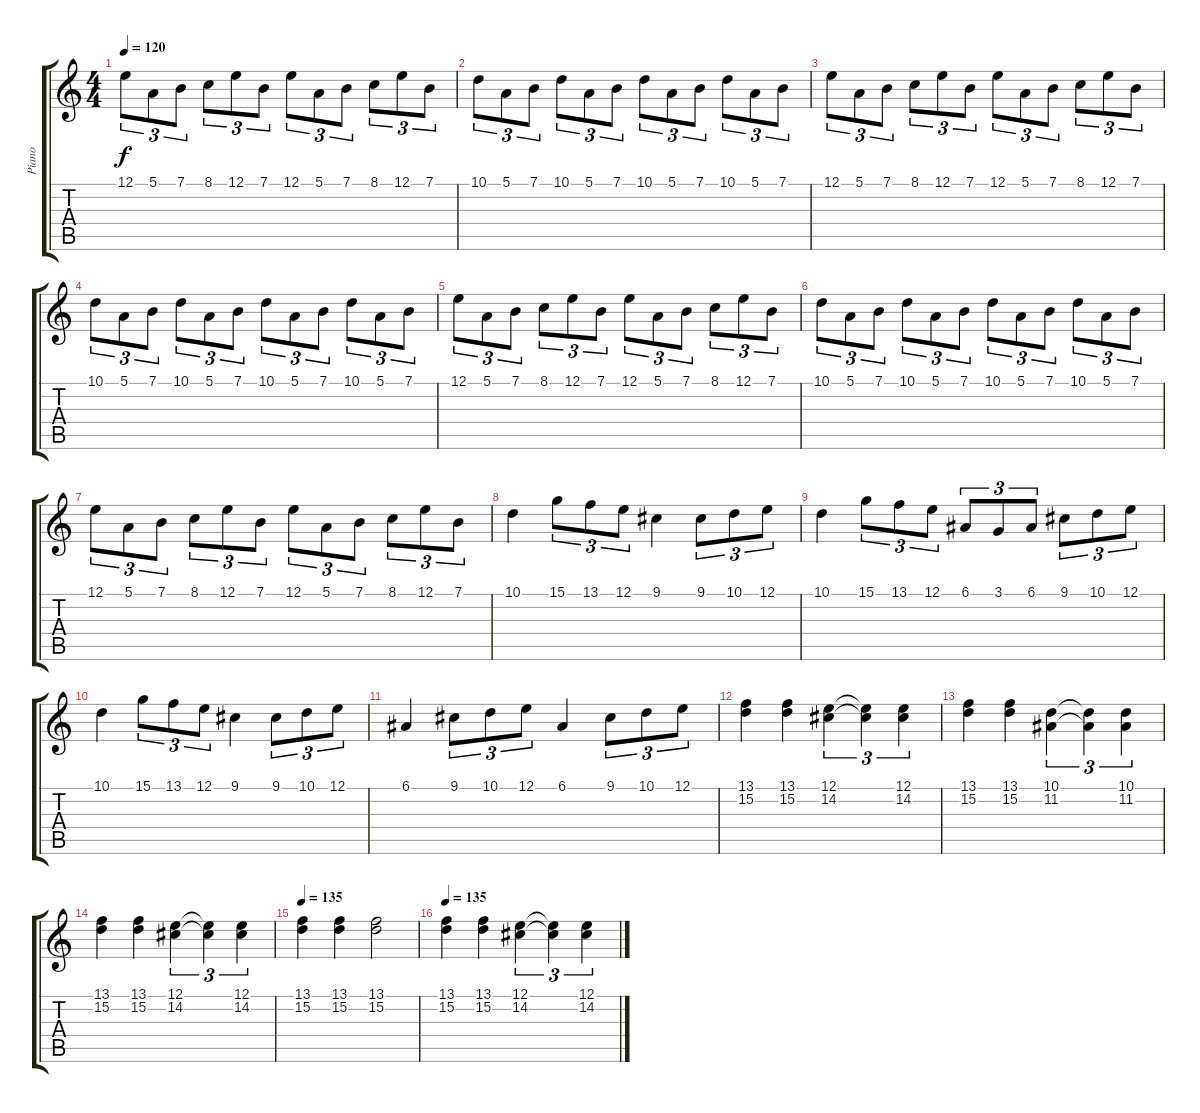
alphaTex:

\track ("Piano" "Piano") {instrument brightacousticpiano}
\staff {score tabs}
\tuning (E4 B3 G3 D3 A2 E2) {hide}
\ts (4 4)
\tempo 120
\clef g2
\ks c
12.1.8{tu (3 2) dy f} 5.1.8{tu (3 2)} 7.1.8{tu (3 2)} 8.1.8{tu (3 2)} 12.1.8{tu (3 2)} 7.1.8{tu (3 2)} 12.1.8{tu (3 2)} 5.1.8{tu (3 2)} 7.1.8{tu (3 2)} 8.1.8{tu (3 2)} 12.1.8{tu (3 2)} 7.1.8{tu (3 2)} |
10.1.8{tu (3 2)} 5.1.8{tu (3 2)} 7.1.8{tu (3 2)} 10.1.8{tu (3 2)} 5.1.8{tu (3 2)} 7.1.8{tu (3 2)} 10.1.8{tu (3 2)} 5.1.8{tu (3 2)} 7.1.8{tu (3 2)} 10.1.8{tu (3 2)} 5.1.8{tu (3 2)} 7.1.8{tu (3 2)} |
12.1.8{tu (3 2)} 5.1.8{tu (3 2)} 7.1.8{tu (3 2)} 8.1.8{tu (3 2)} 12.1.8{tu (3 2)} 7.1.8{tu (3 2)} 12.1.8{tu (3 2)} 5.1.8{tu (3 2)} 7.1.8{tu (3 2)} 8.1.8{tu (3 2)} 12.1.8{tu (3 2)} 7.1.8{tu (3 2)} |
10.1.8{tu (3 2)} 5.1.8{tu (3 2)} 7.1.8{tu (3 2)} 10.1.8{tu (3 2)} 5.1.8{tu (3 2)} 7.1.8{tu (3 2)} 10.1.8{tu (3 2)} 5.1.8{tu (3 2)} 7.1.8{tu (3 2)} 10.1.8{tu (3 2)} 5.1.8{tu (3 2)} 7.1.8{tu (3 2)} |
12.1.8{tu (3 2)} 5.1.8{tu (3 2)} 7.1.8{tu (3 2)} 8.1.8{tu (3 2)} 12.1.8{tu (3 2)} 7.1.8{tu (3 2)} 12.1.8{tu (3 2)} 5.1.8{tu (3 2)} 7.1.8{tu (3 2)} 8.1.8{tu (3 2)} 12.1.8{tu (3 2)} 7.1.8{tu (3 2)} |
10.1.8{tu (3 2)} 5.1.8{tu (3 2)} 7.1.8{tu (3 2)} 10.1.8{tu (3 2)} 5.1.8{tu (3 2)} 7.1.8{tu (3 2)} 10.1.8{tu (3 2)} 5.1.8{tu (3 2)} 7.1.8{tu (3 2)} 10.1.8{tu (3 2)} 5.1.8{tu (3 2)} 7.1.8{tu (3 2)} |
12.1.8{tu (3 2)} 5.1.8{tu (3 2)} 7.1.8{tu (3 2)} 8.1.8{tu (3 2)} 12.1.8{tu (3 2)} 7.1.8{tu (3 2)} 12.1.8{tu (3 2)} 5.1.8{tu (3 2)} 7.1.8{tu (3 2)} 8.1.8{tu (3 2)} 12.1.8{tu (3 2)} 7.1.8{tu (3 2)} |
10.1.4 15.1.8{tu (3 2)} 13.1.8{tu (3 2)} 12.1.8{tu (3 2)} 9.1.4 9.1.8{tu (3 2)} 10.1.8{tu (3 2)} 12.1.8{tu (3 2)} |
10.1.4 15.1.8{tu (3 2)} 13.1.8{tu (3 2)} 12.1.8{tu (3 2)} 6.1.8{tu (3 2)} 3.1.8{tu (3 2)} 6.1.8{tu (3 2)} 9.1.8{tu (3 2)} 10.1.8{tu (3 2)} 12.1.8{tu (3 2)} |
10.1.4 15.1.8{tu (3 2)} 13.1.8{tu (3 2)} 12.1.8{tu (3 2)} 9.1.4 9.1.8{tu (3 2)} 10.1.8{tu (3 2)} 12.1.8{tu (3 2)} |
6.1.4 9.1.8{tu (3 2)} 10.1.8{tu (3 2)} 12.1.8{tu (3 2)} 6.1.4 9.1.8{tu (3 2)} 10.1.8{tu (3 2)} 12.1.8{tu (3 2)} |
(13.1 15.2).4 (13.1 15.2).4 (12.1 14.2).4{tu (3 2)} (12.1{t} 14.2{t}).4{tu (3 2)} (12.1 14.2).4{tu (3 2)} |
(13.1 15.2).4 (13.1 15.2).4 (10.1 11.2).4{tu (3 2)} (10.1{t} 11.2{t}).4{tu (3 2)} (10.1 11.2).4{tu (3 2)} |
(13.1 15.2).4 (13.1 15.2).4 (12.1 14.2).4{tu (3 2)} (12.1{t} 14.2{t}).4{tu (3 2)} (12.1 14.2).4{tu (3 2)} |
\tempo 135
(13.1 15.2).4 (13.1 15.2).4 (13.1 15.2).2 |
\tempo 135
(13.1 15.2).4 (13.1 15.2).4 (12.1 14.2).4{tu (3 2)} (12.1{t} 14.2{t}).4{tu (3 2)} (12.1 14.2).4{tu (3 2)}
